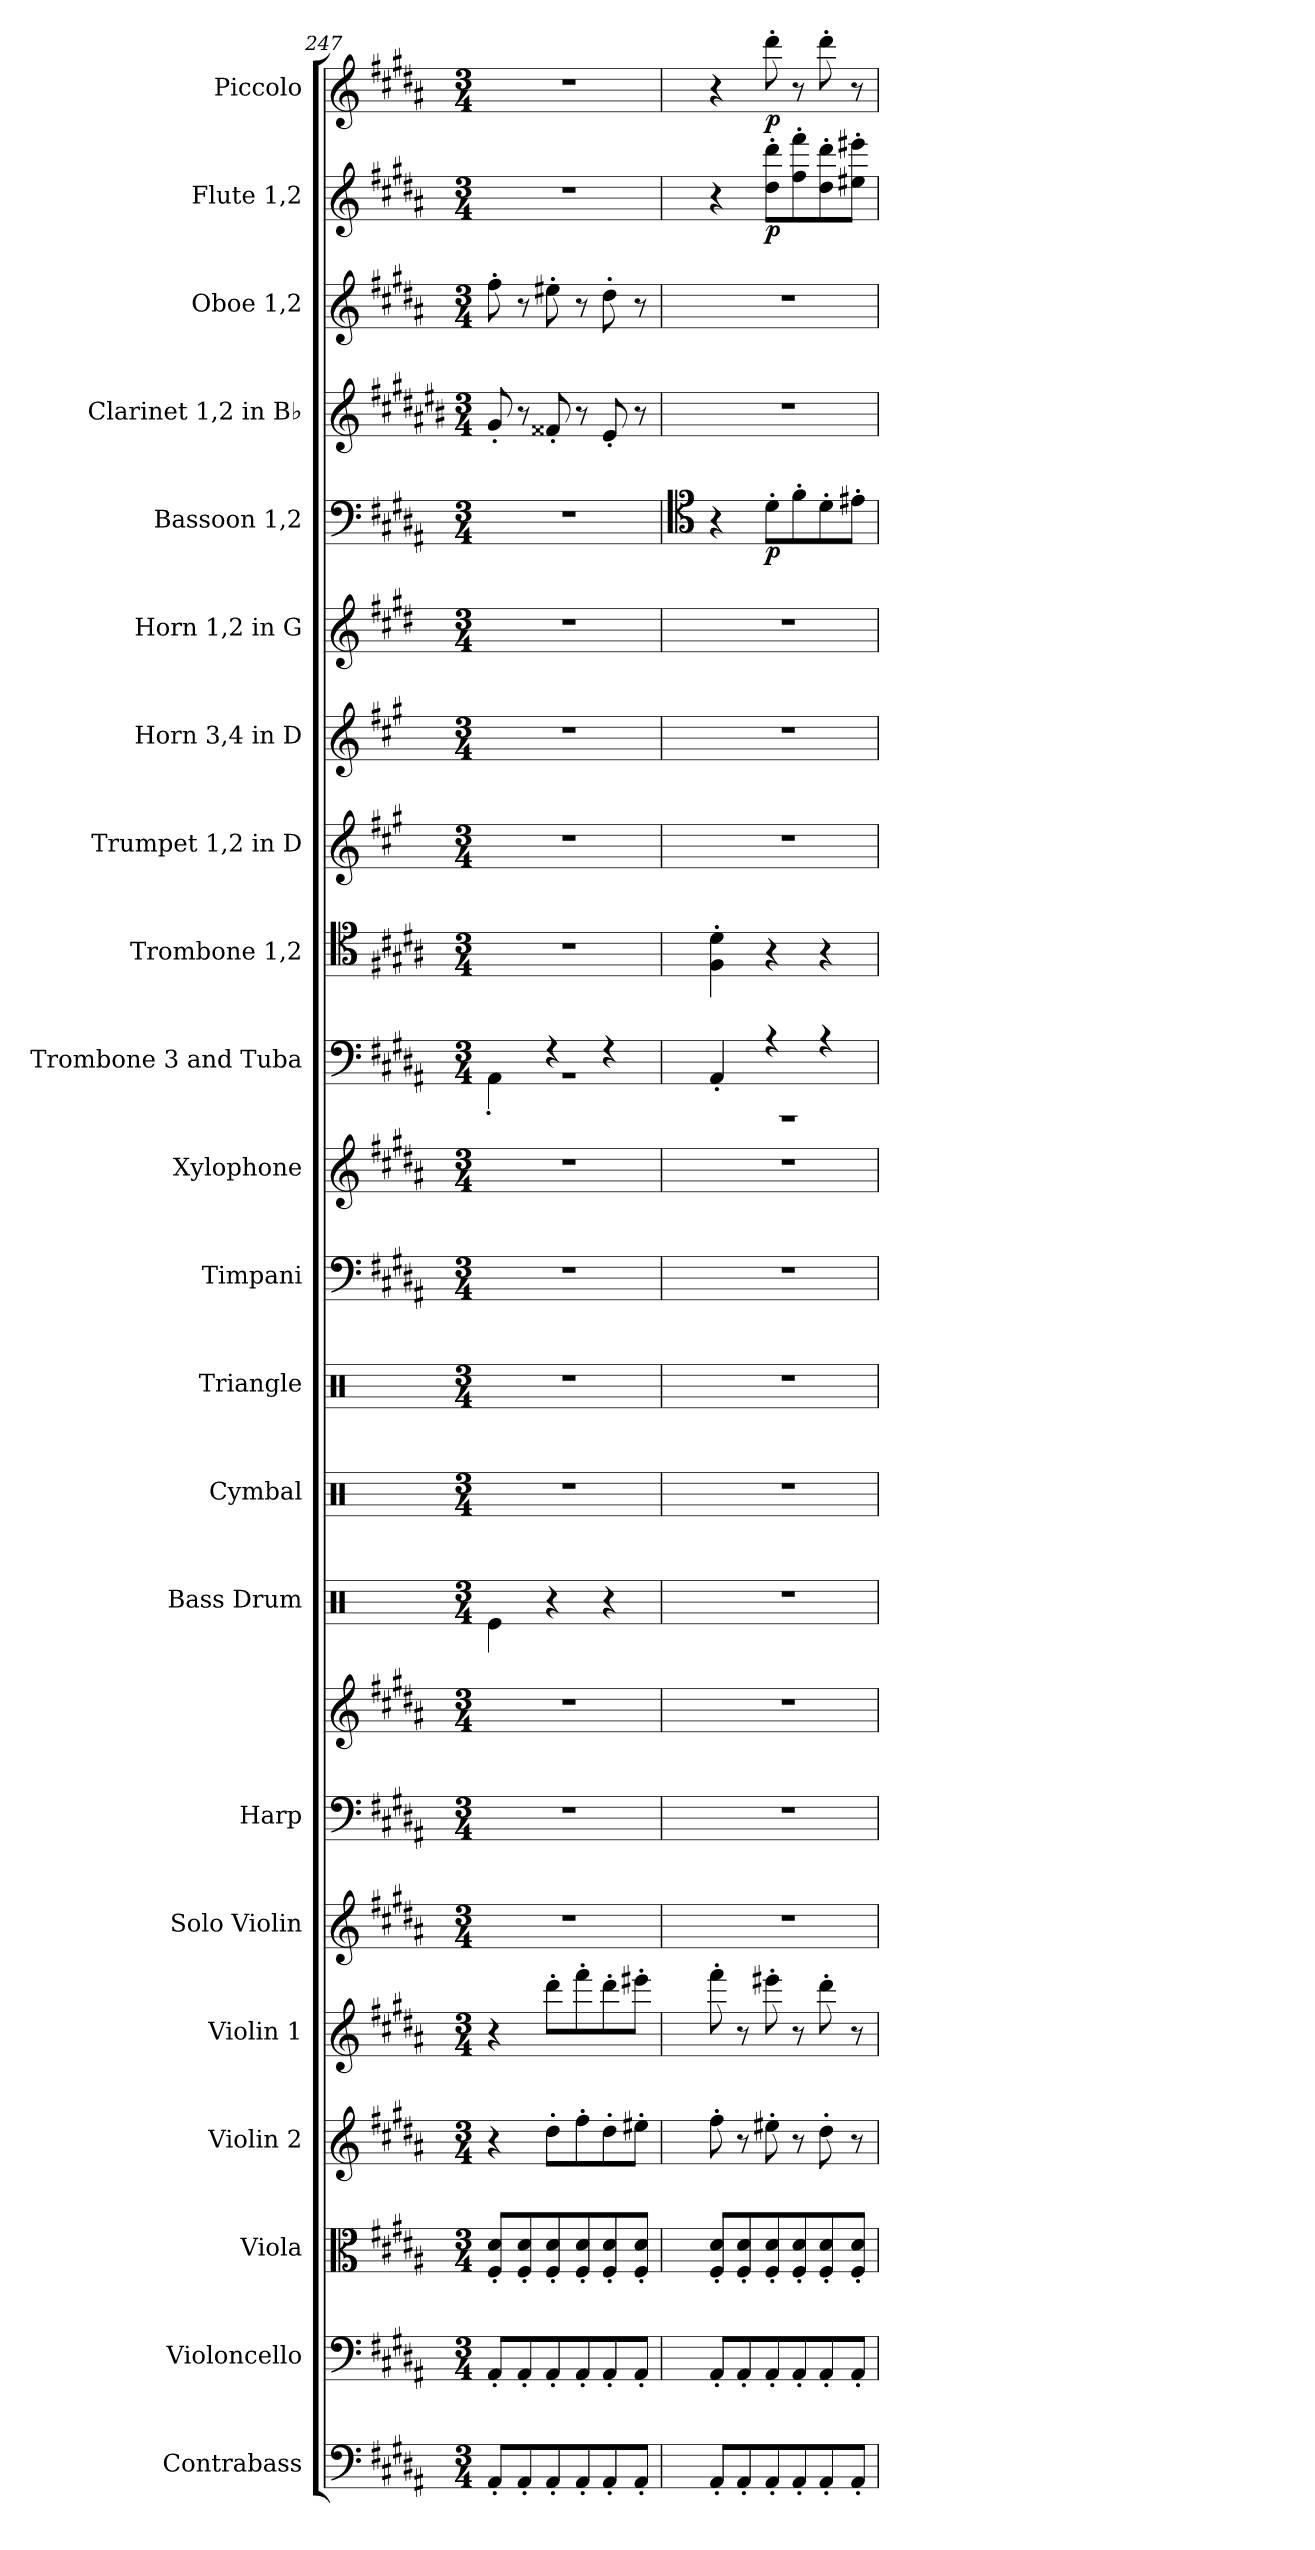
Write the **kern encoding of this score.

**kern	**kern	**kern	**kern	**kern	**kern	**kern	**kern	**kern	**kern	**kern	**kern	**kern	**kern	**kern	**kern	**kern	**kern	**kern	**dynam	**kern	**kern	**kern	**dynam	**kern	**dynam
*part22	*part21	*part20	*part19	*part18	*part17	*part16	*part16	*part15	*part14	*part13	*part12	*part11	*part10	*part9	*part8	*part7	*part6	*part5	*part5	*part4	*part3	*part2	*part2	*part1	*part1
*staff23	*staff22	*staff21	*staff20	*staff19	*staff18	*staff17	*staff16	*staff15	*staff14	*staff13	*staff12	*staff11	*staff10	*staff9	*staff8	*staff7	*staff6	*staff5	*staff5	*staff4	*staff3	*staff2	*staff2	*staff1	*staff1
*I"Contrabass	*I"Violoncello	*I"Viola	*I"Violin 2	*I"Violin 1	*I"Solo Violin	*I"Harp	*	*I"Bass Drum	*I"Cymbal	*I"Triangle	*I"Timpani	*I"Xylophone	*I"Trombone 3 and Tuba	*I"Trombone 1,2	*I"Trumpet 1,2 in D	*I"Horn 3,4 in D	*I"Horn 1,2 in G	*I"Bassoon 1,2	*	*I"Clarinet 1,2 in B♭	*I"Oboe 1,2	*I"Flute 1,2	*	*I"Piccolo	*
*I'Cb.	*I'Vc.	*I'Vla.	*I'Vln. 2	*I'Vln. 1	*I'Solo Vln.	*I'Hrp.	*	*I'B.D	*I'Cym.	*I'Trgl.	*I'Timp.	*I'Xyl.	*I'Tbn. 3 and Tba.	*I'Tbn. 1,2	*I'Tpt. 1,2 in D	*I'Hn. 3,4 in D	*I'Hn. 1,2 in G	*I'Bsn. 1,2	*	*I'Cl. 1,2 in B♭	*I'Ob. 1,2	*I'Fl. 1,2	*	*I'Picc.	*
*clefF4	*clefF4	*clefC3	*clefG2	*clefG2	*clefG2	*clefF4	*clefG2	*clefX	*clefX	*clefX	*clefF4	*clefG2	*clefF4	*clefC4	*clefG2	*clefG2	*clefG2	*clefF4	*	*clefG2	*clefG2	*clefG2	*	*clefG2	*
*ITrd7c12	*	*	*	*	*	*	*	*	*	*	*	*ITrd-7c-12	*	*	*ITrd-1c-2	*ITrd6c10	*ITrd3c5	*	*	*ITrd1c2	*	*	*	*ITrd-7c-12	*
*k[f#c#g#d#a#]	*k[f#c#g#d#a#]	*k[f#c#g#d#a#]	*k[f#c#g#d#a#]	*k[f#c#g#d#a#]	*k[f#c#g#d#a#]	*k[f#c#g#d#a#]	*k[f#c#g#d#a#]	*k[]	*k[]	*k[]	*k[f#c#g#d#a#]	*k[f#c#g#d#a#]	*k[f#c#g#d#a#]	*k[f#c#g#d#a#]	*k[f#c#g#d#a#]	*k[f#c#g#d#a#]	*k[f#c#g#d#a#]	*k[f#c#g#d#a#]	*	*k[f#c#g#d#a#]	*k[f#c#g#d#a#]	*k[f#c#g#d#a#]	*	*k[f#c#g#d#a#]	*
*M3/4	*M3/4	*M3/4	*M3/4	*M3/4	*M3/4	*M3/4	*M3/4	*M3/4	*M3/4	*M3/4	*M3/4	*M3/4	*M3/4	*M3/4	*M3/4	*M3/4	*M3/4	*M3/4	*	*M3/4	*M3/4	*M3/4	*	*M3/4	*
=247	=247	=247	=247	=247	=247	=247	=247	=247	=247	=247	=247	=247	=247	=247	=247	=247	=247	=247	=247	=247	=247	=247	=247	=247	=247
*	*	*	*	*	*	*	*	*	*	*	*	*	*^	*	*	*	*	*	*	*	*	*	*	*	*
8AAA#'/L	8AA#'/L	8F#/' 8d#/'L	4r	4r	2.r	2.r	2.r	4Re\	2.r	2.r	2.r	2.r	2.rBB	4AA#'\	2.r	2.r	2.r	2.r	2.r	.	8f#'/	8ff#'\	2.r	.	2.r	.
8AAA#'/	8AA#'/	8F#/' 8d#/'	.	.	.	.	.	.	.	.	.	.	.	.	.	.	.	.	.	.	8r	8r	.	.	.	.
8AAA#'/	8AA#'/	8F#/' 8d#/'	8dd#'\L	8ddd#'\L	.	.	.	4r	.	.	.	.	.	4rF	.	.	.	.	.	.	8e#X'/	8ee#X'\	.	.	.	.
8AAA#'/	8AA#'/	8F#/' 8d#/'	8ff#'\	8fff#'\	.	.	.	.	.	.	.	.	.	.	.	.	.	.	.	.	8r	8r	.	.	.	.
8AAA#'/	8AA#'/	8F#/' 8d#/'	8dd#'\	8ddd#'\	.	.	.	4r	.	.	.	.	.	4rF	.	.	.	.	.	.	8d#'/	8dd#'\	.	.	.	.
8AAA#'/J	8AA#'/J	8F#/' 8d#/'J	8ee#X'\J	8eee#X'\J	.	.	.	.	.	.	.	.	.	.	.	.	.	.	.	.	8r	8r	.	.	.	.
=248	=248	=248	=248	=248	=248	=248	=248	=248	=248	=248	=248	=248	=248	=248	=248	=248	=248	=248	=248	=248	=248	=248	=248	=248	=248	=248
*	*	*	*	*	*	*	*	*	*	*	*	*	*	*	*	*	*	*	*clefC4	*	*	*	*	*	*	*
8AAA#'/L	8AA#'/L	8F#/' 8d#/'L	8ff#'\	8fff#'\	2.r	2.r	2.r	2.r	2.r	2.r	2.r	2.r	2.rAAA	4AA#'/	4F#\' 4d#\'	2.r	2.r	2.r	4r	.	2.r	2.r	4r	.	4r	.
8AAA#'/	8AA#'/	8F#/' 8d#/'	8r	8r	.	.	.	.	.	.	.	.	.	.	.	.	.	.	.	.	.	.	.	.	.	.
!	!	!	!	!	!	!	!	!	!	!	!	!	!	!	!	!	!	!	!	!LO:DY:b	!	!	!	!LO:DY:b	!	!LO:DY:b
8AAA#'/	8AA#'/	8F#/' 8d#/'	8ee#X'\	8eee#X'\	.	.	.	.	.	.	.	.	.	4rA	4r	.	.	.	8d#'\L	p	.	.	8dd#\' 8ddd#\'L	p	8dddd#'\	p
8AAA#'/	8AA#'/	8F#/' 8d#/'	8r	8r	.	.	.	.	.	.	.	.	.	.	.	.	.	.	8f#'\	.	.	.	8ff#\' 8fff#\'	.	8r	.
8AAA#'/	8AA#'/	8F#/' 8d#/'	8dd#'\	8ddd#'\	.	.	.	.	.	.	.	.	.	4rA	4r	.	.	.	8d#'\	.	.	.	8dd#\' 8ddd#\'	.	8dddd#'\	.
8AAA#'/J	8AA#'/J	8F#/' 8d#/'J	8r	8r	.	.	.	.	.	.	.	.	.	.	.	.	.	.	8e#X'\J	.	.	.	8ee#X\' 8eee#X\'J	.	8r	.
*	*	*	*	*	*	*	*	*	*	*	*	*	*v	*v	*	*	*	*	*	*	*	*	*	*	*	*
=	=	=	=	=	=	=	=	=	=	=	=	=	=	=	=	=	=	=	=	=	=	=	=	=	=
*-	*-	*-	*-	*-	*-	*-	*-	*-	*-	*-	*-	*-	*-	*-	*-	*-	*-	*-	*-	*-	*-	*-	*-	*-	*-
